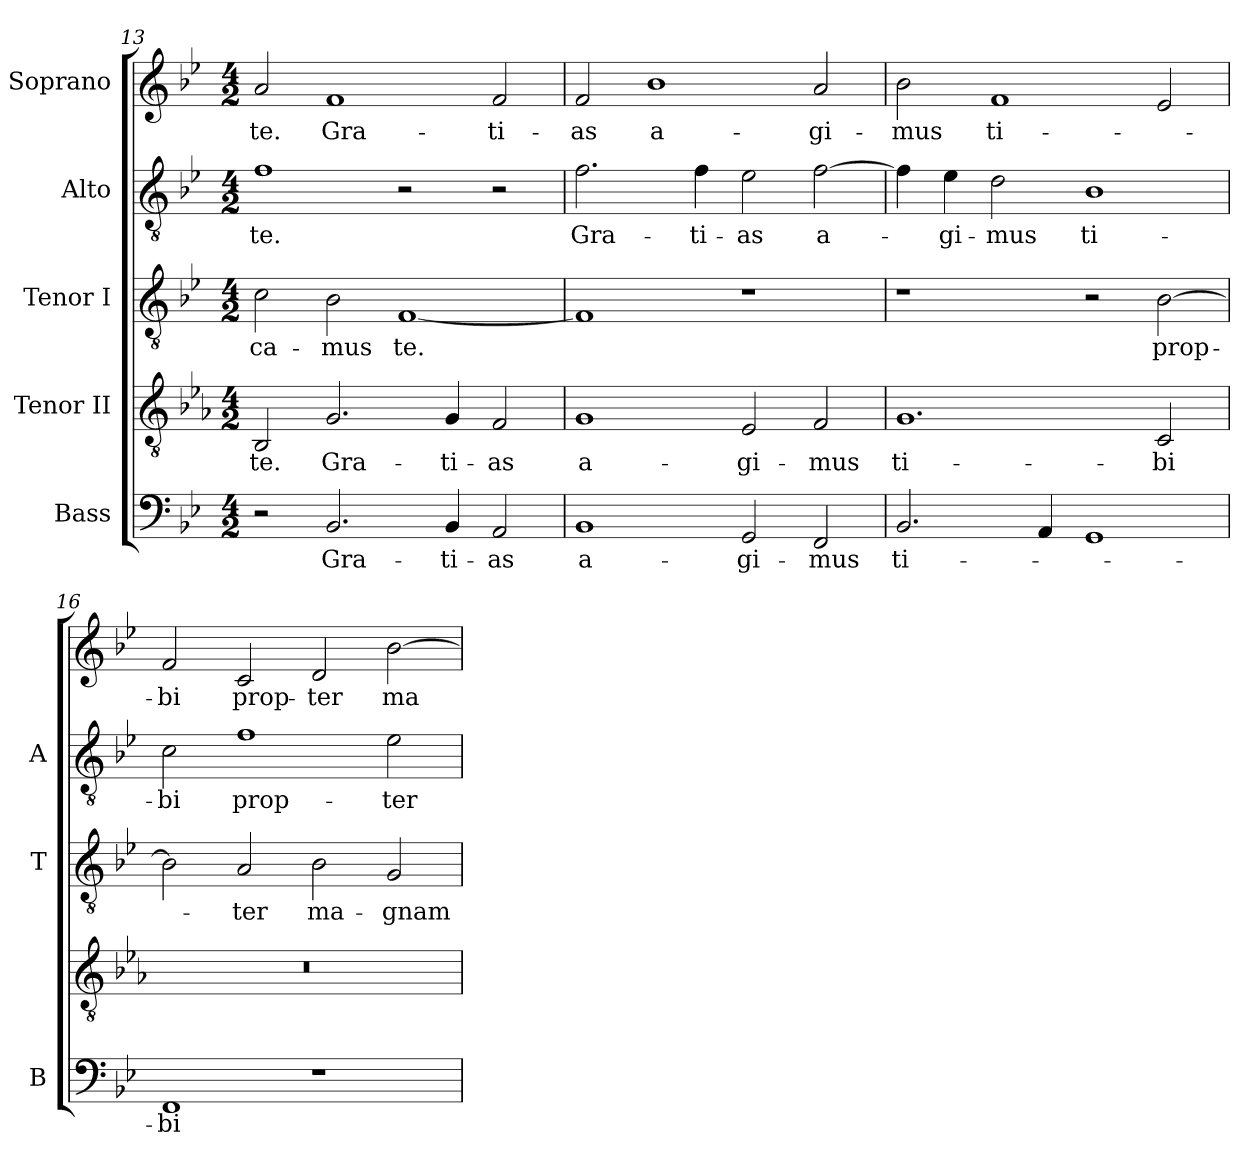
**kern	**text	**kern	**text	**kern	**text	**kern	**text	**kern	**text
*part5	*part5	*part4	*part4	*part3	*part3	*part2	*part2	*part1	*part1
*staff5	*staff5	*staff4	*staff4	*staff3	*staff3	*staff2	*staff2	*staff1	*staff1
*I"Bass	*	*I"Tenor II	*	*I"Tenor I	*	*I"Alto	*	*I"Soprano	*
*I'B	*	*	*	*I'T	*	*I'A	*	*	*
*clefF4	*	*clefGv2	*	*clefGv2	*	*clefGv2	*	*clefG2	*
*	*	*ITrd-4c-7	*	*	*	*	*	*	*
*k[b-e-]	*	*k[b-e-]	*	*k[b-e-]	*	*k[b-e-]	*	*k[b-e-]	*
*B-:	*	*B-:	*	*B-:	*	*B-:	*	*B-:	*
*M4/2	*	*M4/2	*	*M4/2	*	*M4/2	*	*M4/2	*
=13	=13	=13	=13	=13	=13	=13	=13	=13	=13
!	!	!	!LO:LY:b:color=#000000	!	!	!	!	!	!
!	!	!	!	!	!LO:LY:b:color=#000000	!	!	!	!
!	!	!	!	!	!	!	!LO:LY:b:color=#000000	!	!
!	!	!	!	!	!	!	!	!	!LO:LY:b:color=#000000
2r	.	2Fi/	te.	2ci\	-ca-	1fi	te.	2ai/	te.
!	!LO:LY:b:color=#000000	!	!	!	!	!	!	!	!
!	!	!	!LO:LY:b:color=#000000	!	!	!	!	!	!
!	!	!	!	!	!LO:LY:b:color=#000000	!	!	!	!
!	!	!	!	!	!	!	!	!	!LO:LY:b:color=#000000
2.BB-i/	Gra-	2.di/	Gra-	2B-i\	-mus	.	.	1fi	Gra-
!	!	!	!	!	!LO:LY:b:color=#000000	!	!	!	!
.	.	.	.	[<1Fi	te.	2r	.	.	.
!	!LO:LY:b:color=#000000	!	!	!	!	!	!	!	!
!	!	!	!LO:LY:b:color=#000000	!	!	!	!	!	!
4BB-i/	-ti-	4di/	-ti-	.	.	.	.	.	.
!	!LO:LY:b:color=#000000	!	!	!	!	!	!	!	!
!	!	!	!LO:LY:b:color=#000000	!	!	!	!	!	!
!	!	!	!	!	!	!	!	!	!LO:LY:b:color=#000000
2AAi/	-as	2ci/	-as	.	.	2r	.	2fi/	-ti-
=14	=14	=14	=14	=14	=14	=14	=14	=14	=14
!	!LO:LY:b:color=#000000	!	!	!	!	!	!	!	!
!	!	!	!LO:LY:b:color=#000000	!	!	!	!	!	!
!	!	!	!	!	!	!	!LO:LY:b:color=#000000	!	!
!	!	!	!	!	!	!	!	!	!LO:LY:b:color=#000000
1BB-i	a-	1di	a-	1Fi]	.	2.fi\	Gra-	2fi/	-as
!	!	!	!	!	!	!	!	!	!LO:LY:b:color=#000000
.	.	.	.	.	.	.	.	1b-i	a-
!	!	!	!	!	!	!	!LO:LY:b:color=#000000	!	!
.	.	.	.	.	.	4fi\	-ti-	.	.
!	!LO:LY:b:color=#000000	!	!	!	!	!	!	!	!
!	!	!	!LO:LY:b:color=#000000	!	!	!	!	!	!
!	!	!	!	!	!	!	!LO:LY:b:color=#000000	!	!
2GGi/	-gi-	2B-i/	-gi-	1r	.	2e-i\	-as	.	.
!	!LO:LY:b:color=#000000	!	!	!	!	!	!	!	!
!	!	!	!LO:LY:b:color=#000000	!	!	!	!	!	!
!	!	!	!	!	!	!	!LO:LY:b:color=#000000	!	!
!	!	!	!	!	!	!	!	!	!LO:LY:b:color=#000000
2FFi/	-mus	2ci/	-mus	.	.	[>2fi\	a-	2ai/	-gi-
!!LO:LB:g=z
=15	=15	=15	=15	=15	=15	=15	=15	=15	=15
!	!LO:LY:b:color=#000000	!	!	!	!	!	!	!	!
!	!	!	!LO:LY:b:color=#000000	!	!	!	!	!	!
!	!	!	!	!	!	!	!	!	!LO:LY:b:color=#000000
2.BB-i/	ti-	1.di	ti-	1r	.	4fi\]	.	2b-i\	-mus
!	!	!	!	!	!	!	!LO:LY:b:color=#000000	!	!
.	.	.	.	.	.	4e-i\	-gi-	.	.
!	!	!	!	!	!	!	!LO:LY:b:color=#000000	!	!
!	!	!	!	!	!	!	!	!	!LO:LY:b:color=#000000
.	.	.	.	.	.	2di\	-mus	1fi	ti-
4AAi/	.	.	.	.	.	.	.	.	.
!	!	!	!	!	!	!	!LO:LY:b:color=#000000	!	!
1GGi	.	.	.	2r	.	1B-i	ti-	.	.
!	!	!	!LO:LY:b:color=#000000	!	!	!	!	!	!
!	!	!	!	!	!LO:LY:b:color=#000000	!	!	!	!
.	.	2Gi/	-bi	[>2B-i\	prop-	.	.	2e-i/	.
=16	=16	=16	=16	=16	=16	=16	=16	=16	=16
!	!LO:LY:b:color=#000000	!LO:N:vis=1	!	!	!	!	!	!	!
!	!	!	!	!	!	!	!LO:LY:b:color=#000000	!	!
!	!	!	!	!	!	!	!	!	!LO:LY:b:color=#000000
1FFi	-bi	0r	.	2B-i\]	.	2ci\	-bi	2fi/	-bi
!	!	!	!	!	!LO:LY:b:color=#000000	!	!	!	!
!	!	!	!	!	!	!	!LO:LY:b:color=#000000	!	!
!	!	!	!	!	!	!	!	!	!LO:LY:b:color=#000000
.	.	.	.	2Ai/	-ter	1fi	prop-	2ci/	prop-
!	!	!	!	!	!LO:LY:b:color=#000000	!	!	!	!
!	!	!	!	!	!	!	!	!	!LO:LY:b:color=#000000
1r	.	.	.	2B-i\	ma-	.	.	2di/	-ter
!	!	!	!	!	!LO:LY:b:color=#000000	!	!	!	!
!	!	!	!	!	!	!	!LO:LY:b:color=#000000	!	!
!	!	!	!	!	!	!	!	!	!LO:LY:b:color=#000000
.	.	.	.	2Gi/	-gnam	2e-i\	-ter	[>2b-i\	ma-
=	=	=	=	=	=	=	=	=	=
*-	*-	*-	*-	*-	*-	*-	*-	*-	*-
